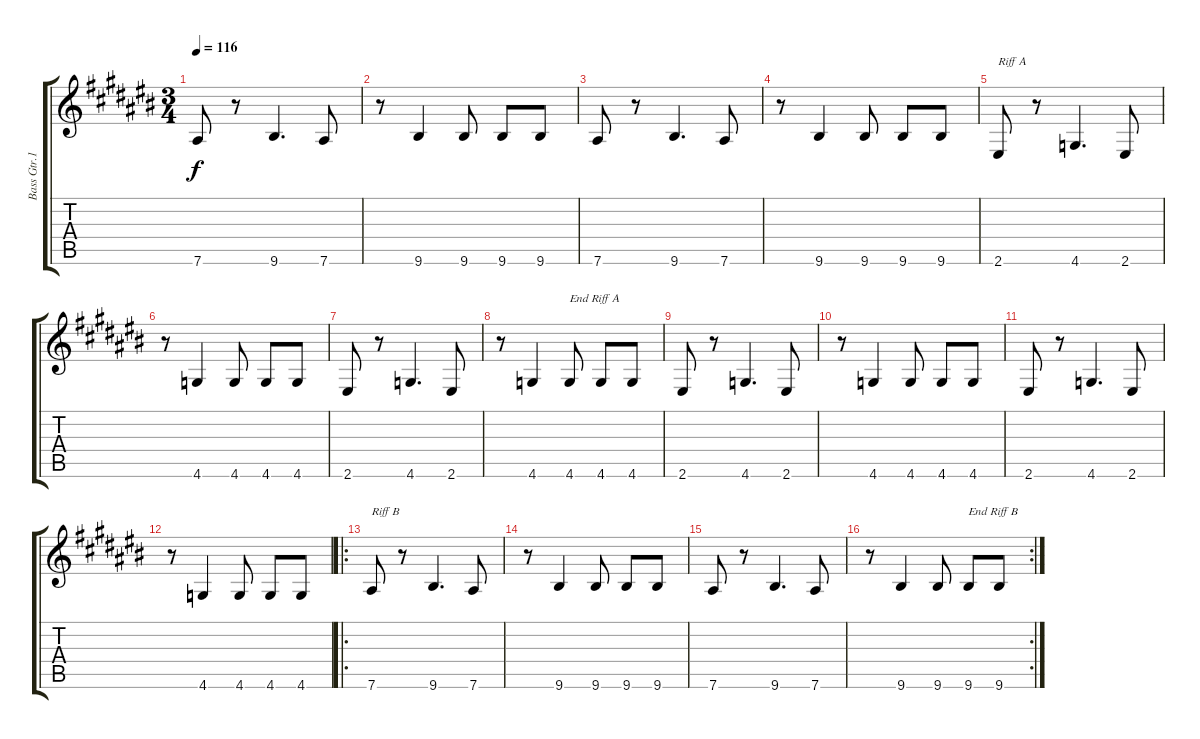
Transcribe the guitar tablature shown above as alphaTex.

\track ("Bass Gtr.1" "Bass Gtr.1") {instrument electricbassfinger}
\staff {score tabs}
\tuning (Eb4 Bb3 Gb3 Db3 Ab2 Eb2) {hide}
\ts (3 4)
\tempo 116
\clef g2
\ks c#
7.6.8{dy f} r.8 9.6.4{d} 7.6.8 |
r.8 9.6.4 9.6.8 9.6.8 9.6.8 |
7.6.8 r.8 9.6.4{d} 7.6.8 |
r.8 9.6.4 9.6.8 9.6.8 9.6.8 |
2.6.8{txt "Riff A"} r.8 4.6.4{d} 2.6.8 |
r.8 4.6.4 4.6.8 4.6.8 4.6.8 |
2.6.8 r.8 4.6.4{d} 2.6.8 |
r.8 4.6.4 4.6.8{txt "End Riff A"} 4.6.8 4.6.8 |
2.6.8 r.8 4.6.4{d} 2.6.8 |
r.8 4.6.4 4.6.8 4.6.8 4.6.8 |
2.6.8 r.8 4.6.4{d} 2.6.8 |
r.8 4.6.4 4.6.8 4.6.8 4.6.8 |
\ro
7.6.8{txt "Riff B"} r.8 9.6.4{d} 7.6.8 |
r.8 9.6.4 9.6.8 9.6.8 9.6.8 |
7.6.8 r.8 9.6.4{d} 7.6.8 |
\rc 2
r.8 9.6.4 9.6.8 9.6.8{txt "End Riff B"} 9.6.8
